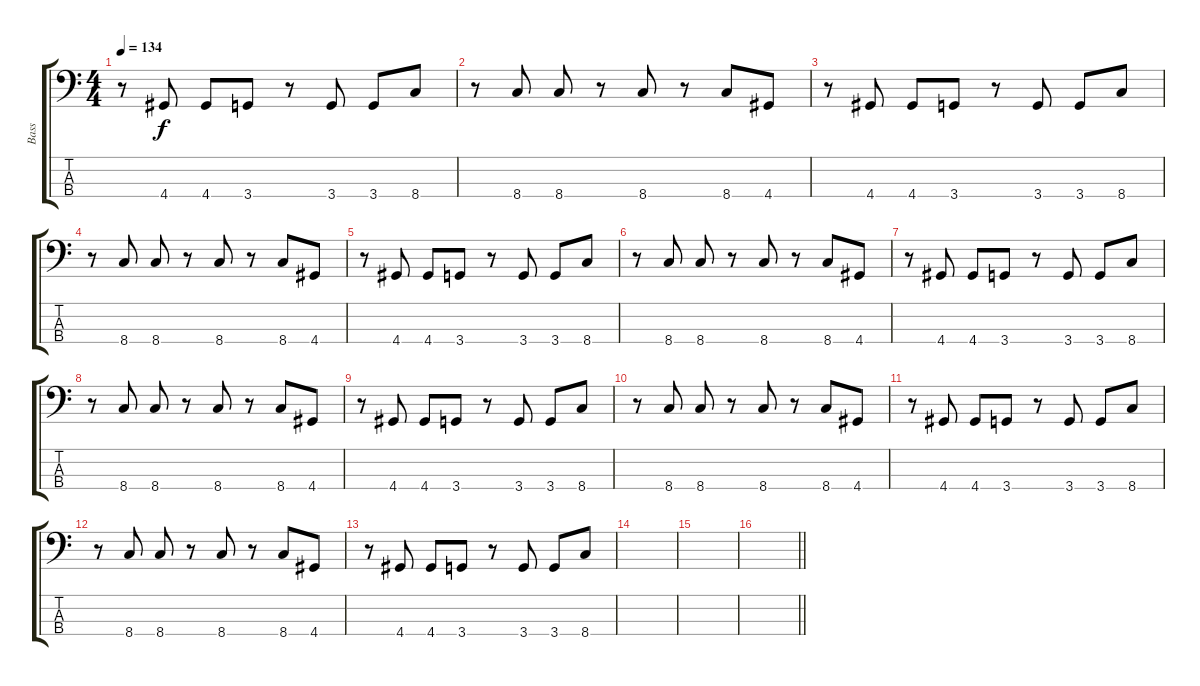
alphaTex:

\track ("Bass" "Bass") {instrument electricbasspick}
\staff {score tabs}
\tuning (G2 D2 A1 E1) {hide}
\ts (4 4)
\tempo 134
\clef f4
\ks c
r.8{dy f} 4.4.8 4.4.8 3.4.8 r.8 3.4.8 3.4.8 8.4.8 |
r.8 8.4.8 8.4.8 r.8 8.4.8 r.8 8.4.8 4.4.8 |
r.8 4.4.8 4.4.8 3.4.8 r.8 3.4.8 3.4.8 8.4.8 |
r.8 8.4.8 8.4.8 r.8 8.4.8 r.8 8.4.8 4.4.8 |
r.8 4.4.8 4.4.8 3.4.8 r.8 3.4.8 3.4.8 8.4.8 |
r.8 8.4.8 8.4.8 r.8 8.4.8 r.8 8.4.8 4.4.8 |
r.8 4.4.8 4.4.8 3.4.8 r.8 3.4.8 3.4.8 8.4.8 |
r.8 8.4.8 8.4.8 r.8 8.4.8 r.8 8.4.8 4.4.8 |
r.8 4.4.8 4.4.8 3.4.8 r.8 3.4.8 3.4.8 8.4.8 |
r.8 8.4.8 8.4.8 r.8 8.4.8 r.8 8.4.8 4.4.8 |
r.8 4.4.8 4.4.8 3.4.8 r.8 3.4.8 3.4.8 8.4.8 |
r.8 8.4.8 8.4.8 r.8 8.4.8 r.8 8.4.8 4.4.8 |
r.8 4.4.8 4.4.8 3.4.8 r.8 3.4.8 3.4.8 8.4.8 |
|
|
\barLineRight lightlight
